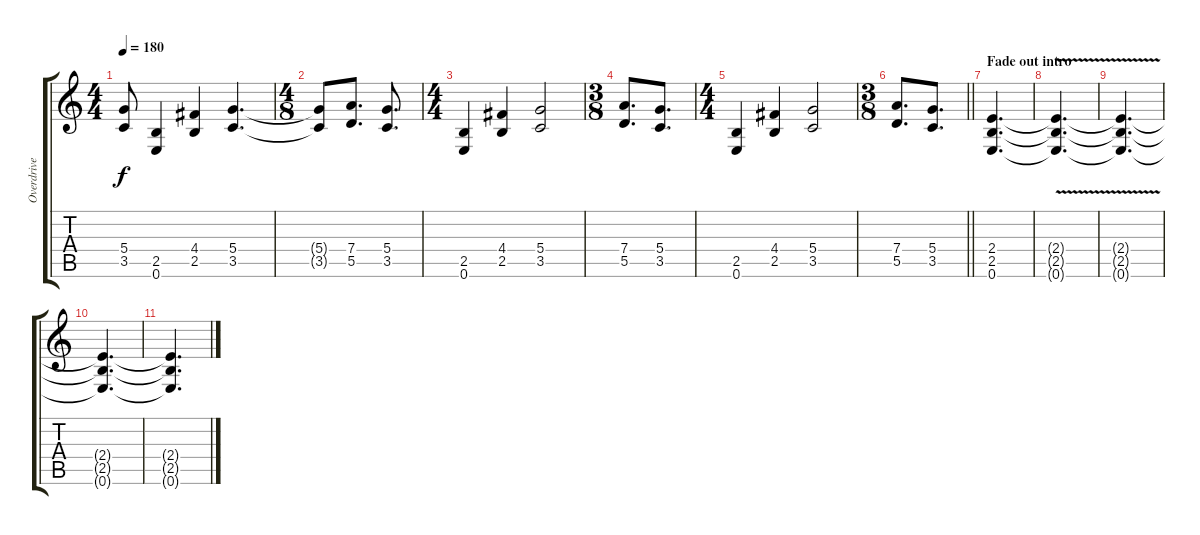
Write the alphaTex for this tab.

\track ("Overdrive" "Overdrive") {instrument overdrivenguitar}
\staff {score tabs}
\tuning (E4 B3 G3 D3 A2 E2) {hide}
\ts (4 4)
\tempo 180
\clef g2
\ks c
(5.4{t} 3.5{t}).8{dy f} (2.5 0.6).4 (4.4 2.5).4 (5.4 3.5).4{d} |
\ts (4 8)
(5.4{t} 3.5{t}).8 (7.4 5.5).8{d} (5.4 3.5).8{d} |
\ts (4 4)
(2.5 0.6).4 (4.4 2.5).4 (5.4 3.5).2 |
\ts (3 8)
(7.4 5.5).8{d} (5.4 3.5).8{d} |
\ts (4 4)
(2.5 0.6).4 (4.4 2.5).4 (5.4 3.5).2 |
\ts (3 8)
\barLineRight lightlight
(7.4 5.5).8{d} (5.4 3.5).8{d} |
\section ("" "Fade out intro")
(2.4 2.5 0.6).4{d} |
(2.4{v t} 2.5{v t} 0.6{v t}).4{d} |
(2.4{t} 2.5{t} 0.6{t}).4{d} |
(2.4{t} 2.5{t} 0.6{t}).4{d} |
(2.4{t} 2.5{t} 0.6{t}).4{d}
